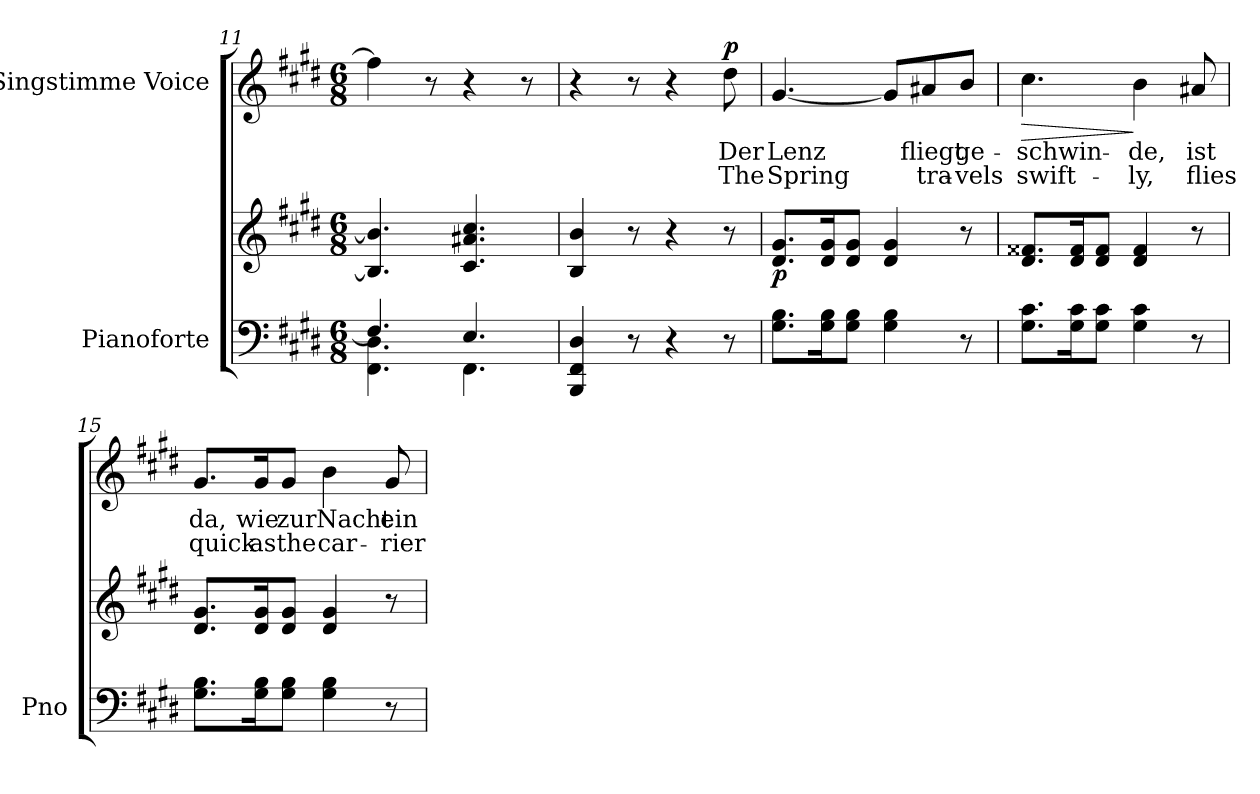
**kern	**kern	**dynam	**kern	**text	**text	**dynam
*part2	*part2	*part2	*part1	*part1	*part1	*part1
*staff3	*staff2	*staff2/3	*staff1	*staff1	*staff1	*staff1
*I"Pianoforte	*	*	*I"Singstimme Voice	*	*	*
*I'Pno	*	*	*	*	*	*
*clefF4	*clefG2	*	*clefG2	*	*	*
*k[f#c#g#d#]	*k[f#c#g#d#]	*	*k[f#c#g#d#]	*	*	*
*M6/8	*M6/8	*	*M6/8	*	*	*
=11	=11	=11	=11	=11	=11	=11
*^	*	*	*	*	*	*
4.F#/]	4.FF#\ 4.D#\	4.B/] 4.b/]	.	4ff#\]	.	.	.
.	.	.	.	8r	.	.	.
4.E/	4.FF#\	4.c#/ 4.a#X/ 4.cc#/	.	4r	.	.	.
.	.	.	.	8r	.	.	.
*v	*v	*	*	*	*	*	*
=12	=12	=12	=12	=12	=12	=12
4BBB/ 4FF#/ 4D#/	4B/ 4b/	.	4r	.	.	.
8r	8r	.	8r	.	.	.
4r	4r	.	4r	.	.	.
!	!	!	!	!	!	!LO:DY:a
8r	8r	.	8dd#\	Der	The	p
=13	=13	=13	=13	=13	=13	=13
!	!	!LO:DY:b	!	!	!	!
8.G#\ 8.B\L	8.d#/ 8.g#/L	p	[4.g#/	Lenz	Spring	.
16G#\ 16B\K	16d#/ 16g#/K	.	.	.	.	.
8G#\ 8B\J	8d#/ 8g#/J	.	.	.	.	.
4G#\ 4B\	4d#/ 4g#/	.	8g#/L]	.	.	.
.	.	.	8a#X/	fliegt	tra-	.
8r	8r	.	8b/J	ge-	-vels	.
=14	=14	=14	=14	=14	=14	=14
!	!	!	!	!	!	!LO:HP:b
8.G#\ 8.c#\L	8.d#/ 8.f##X/L	.	4.cc#\	-schwin-	swift-	>
16G#\ 16c#\K	16d#/ 16f##/K	.	.	.	.	.
8G#\ 8c#\J	8d#/ 8f##/J	.	.	.	.	.
4G#\ 4c#\	4d#/ 4f##/	.	4b\	-de,	-ly,	]
8r	8r	.	8a#X/	ist	flies	.
=15	=15	=15	=15	=15	=15	=15
8.G#\ 8.B\L	8.d#/ 8.g#/L	.	8.g#/L	da,	quick	.
16G#\ 16B\K	16d#/ 16g#/K	.	16g#/K	wie	as	.
8G#\ 8B\J	8d#/ 8g#/J	.	8g#/J	zur	the	.
4G#\ 4B\	4d#/ 4g#/	.	4b\	Nacht	car-	.
8r	8r	.	8g#/	ein	-rier	.
=	=	=	=	=	=	=
*-	*-	*-	*-	*-	*-	*-
